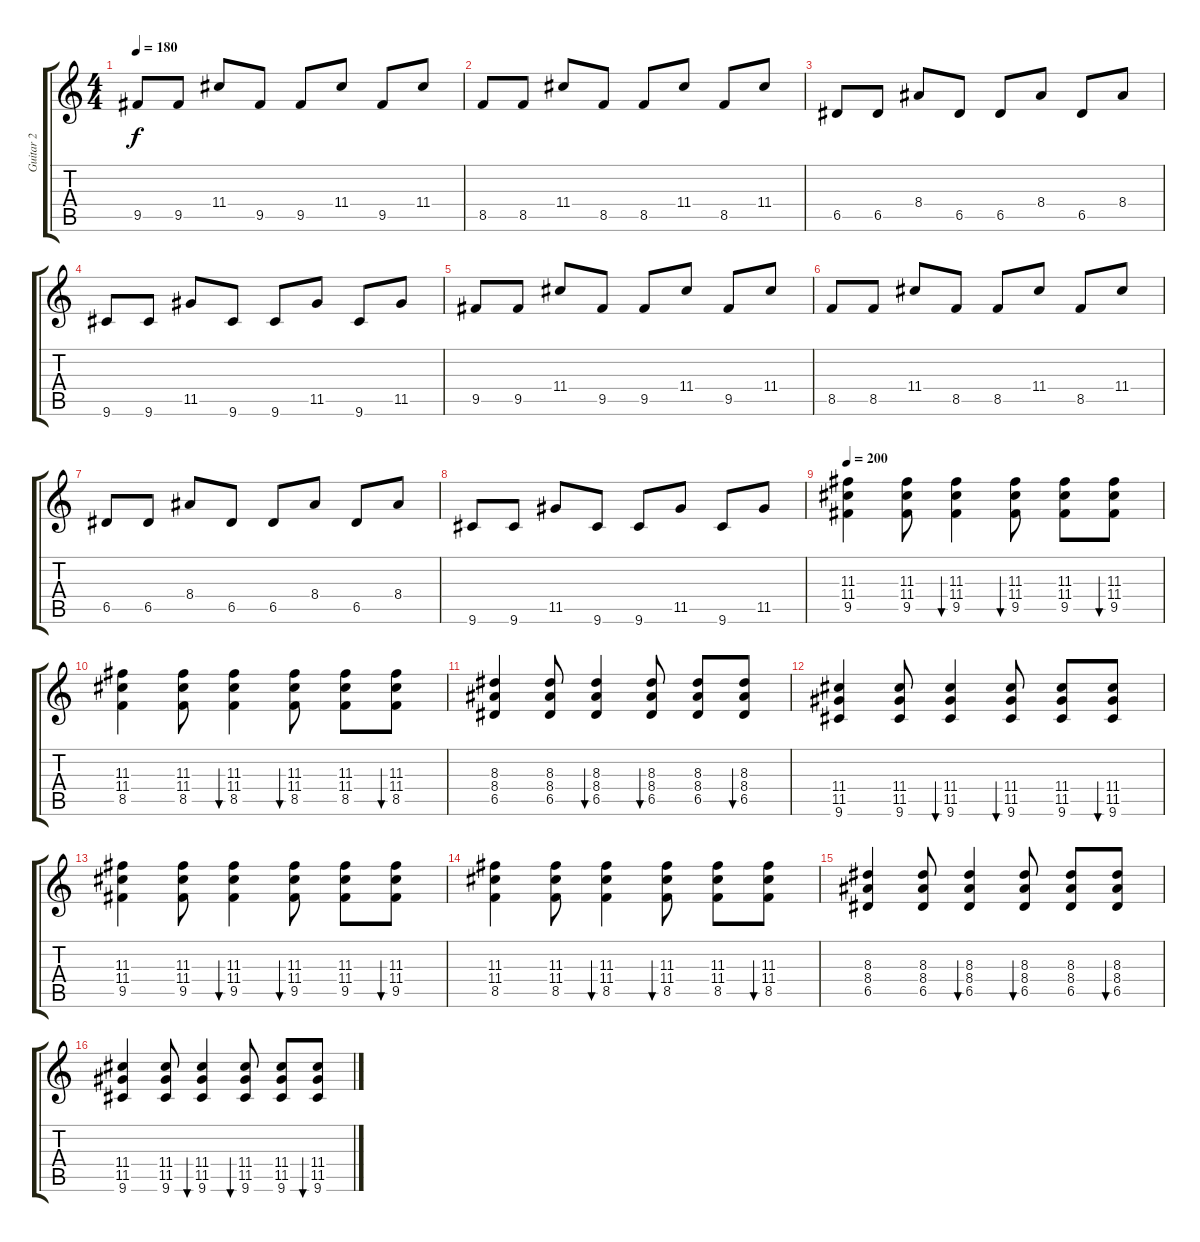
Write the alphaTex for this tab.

\track ("Guitar 2" "Guitar 2") {instrument overdrivenguitar}
\staff {score tabs}
\tuning (E4 B3 G3 D3 A2 E2) {hide}
\ts (4 4)
\tempo 180
\clef g2
\ks c
9.5.8{dy f instrument overdrivenguitar} 9.5.8 11.4.8 9.5.8 9.5.8 11.4.8 9.5.8 11.4.8 |
8.5.8 8.5.8 11.4.8 8.5.8 8.5.8 11.4.8 8.5.8 11.4.8 |
6.5.8 6.5.8 8.4.8 6.5.8 6.5.8 8.4.8 6.5.8 8.4.8 |
9.6.8 9.6.8 11.5.8 9.6.8 9.6.8 11.5.8 9.6.8 11.5.8 |
9.5.8 9.5.8 11.4.8 9.5.8 9.5.8 11.4.8 9.5.8 11.4.8 |
8.5.8 8.5.8 11.4.8 8.5.8 8.5.8 11.4.8 8.5.8 11.4.8 |
6.5.8 6.5.8 8.4.8 6.5.8 6.5.8 8.4.8 6.5.8 8.4.8 |
9.6.8 9.6.8 11.5.8 9.6.8 9.6.8 11.5.8 9.6.8 11.5.8 |
\tempo 200
(11.3 11.4 9.5).4 (11.3 11.4 9.5).8 (11.3 11.4 9.5).4{bu 60} (11.3 11.4 9.5).8{bu 60} (11.3 11.4 9.5).8 (11.3 11.4 9.5).8{bu 60} |
(11.3 11.4 8.5).4 (11.3 11.4 8.5).8 (11.3 11.4 8.5).4{bu 60} (11.3 11.4 8.5).8{bu 60} (11.3 11.4 8.5).8 (11.3 11.4 8.5).8{bu 60} |
(8.3 8.4 6.5).4 (8.3 8.4 6.5).8 (8.3 8.4 6.5).4{bu 60} (8.3 8.4 6.5).8{bu 60} (8.3 8.4 6.5).8 (8.3 8.4 6.5).8{bu 60} |
(11.4 11.5 9.6).4 (11.4 11.5 9.6).8 (11.4 11.5 9.6).4{bu 60} (11.4 11.5 9.6).8{bu 60} (11.4 11.5 9.6).8 (11.4 11.5 9.6).8{bu 60} |
(11.3 11.4 9.5).4 (11.3 11.4 9.5).8 (11.3 11.4 9.5).4{bu 60} (11.3 11.4 9.5).8{bu 60} (11.3 11.4 9.5).8 (11.3 11.4 9.5).8{bu 60} |
(11.3 11.4 8.5).4 (11.3 11.4 8.5).8 (11.3 11.4 8.5).4{bu 60} (11.3 11.4 8.5).8{bu 60} (11.3 11.4 8.5).8 (11.3 11.4 8.5).8{bu 60} |
(8.3 8.4 6.5).4 (8.3 8.4 6.5).8 (8.3 8.4 6.5).4{bu 60} (8.3 8.4 6.5).8{bu 60} (8.3 8.4 6.5).8 (8.3 8.4 6.5).8{bu 60} |
(11.4 11.5 9.6).4 (11.4 11.5 9.6).8 (11.4 11.5 9.6).4{bu 60} (11.4 11.5 9.6).8{bu 60} (11.4 11.5 9.6).8 (11.4 11.5 9.6).8{bu 60}
